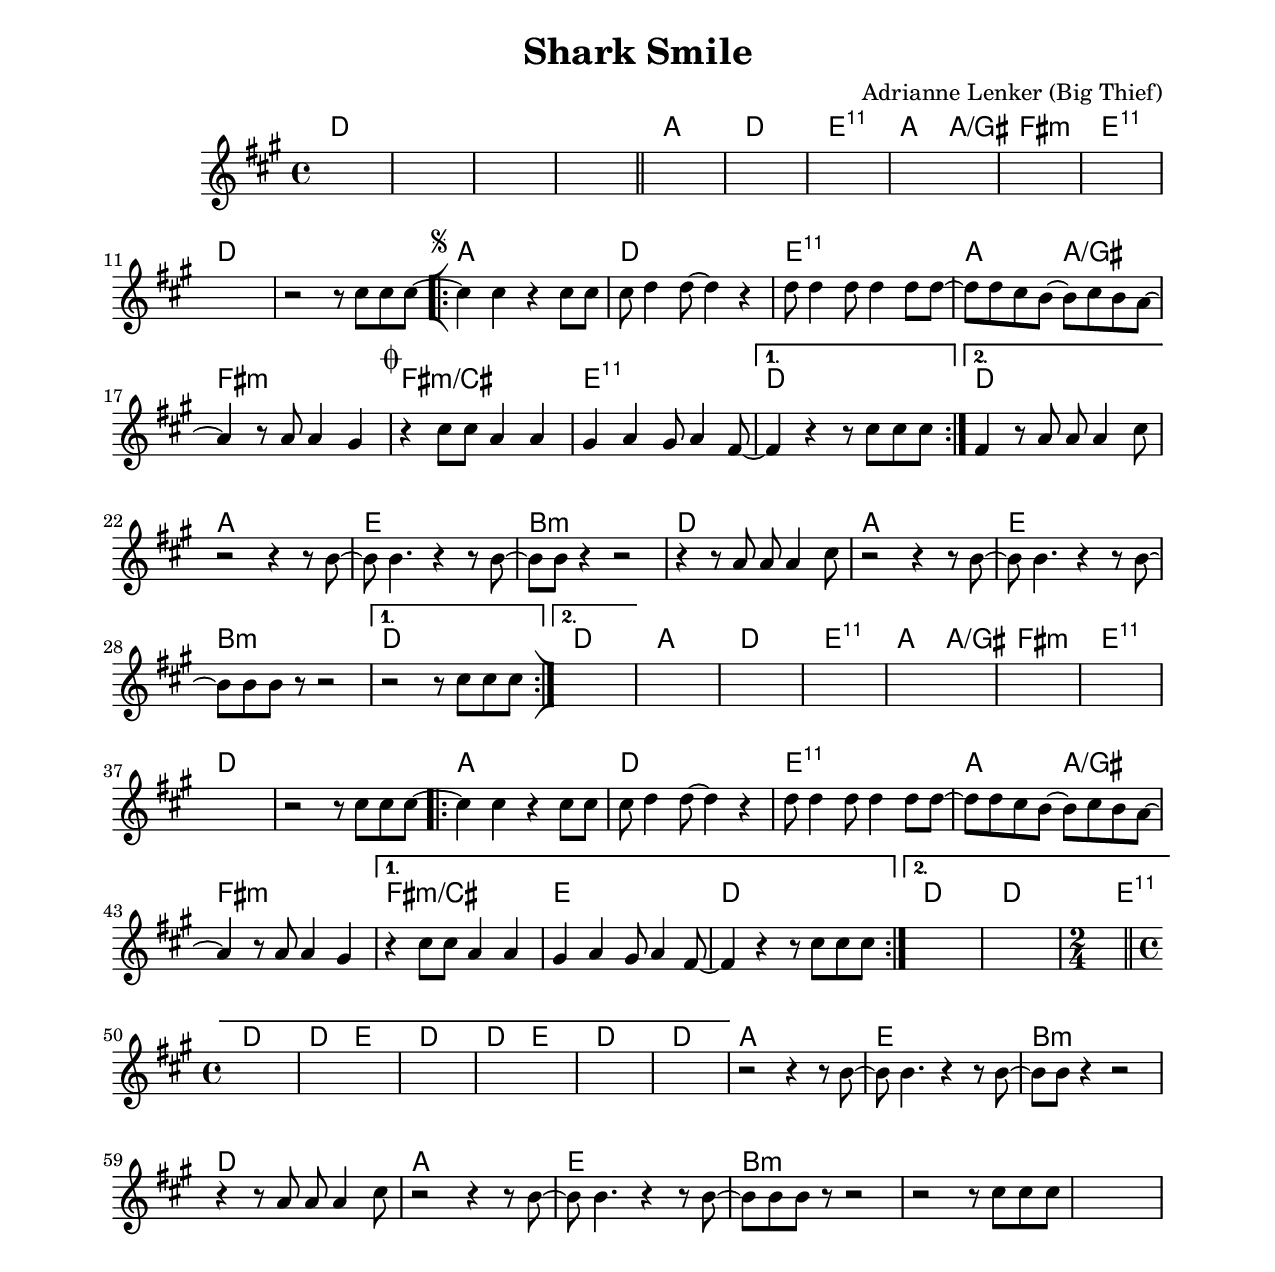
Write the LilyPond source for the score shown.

\version "2.23.11"
\include "../../../settings.ily"
intro = \chordmode {
  d1 | s | s | s |
}

verseA = \chordmode {
  a1 | d | e:11 | a2 a/gs |
}

instrumentalVerseB = \chordmode {
  fs1:m | e:11 | d | s |
}

vocalVerseB = \chordmode {
  fs1:m | fs:m/cs | e:11 |
  \alternative {
    \volta 1 {
      d |
    } \volta 2 {
      d |
    }
  }
}

finalVerseB = \chordmode {
  d | d | \time 2/4 e2:11 |
  \time 4/4 d1 | d2 e | d1 | d2 e |
  d1 | d
}

instrumentalVerse = {
  \verseA
  \instrumentalVerseB
}

vocalVerse = \repeat volta 2 {
  \verseA
  \vocalVerseB
}

finalVerse = \chordmode {
  \repeat volta 2 {
    \verseA
    fs1:m
    \alternative {
      \volta 1 {
        {
          fs:m/cs | e |  d |
        }
      } \volta 2 {
        \finalVerseB
      }
    }
  }
}

chorus = \chordmode {
  a1 | e | b:min | d |
  a1 | e | b:min
}

changes = \chords {
  \intro
  \instrumentalVerse
  \bar "[|:"
  \repeat volta 2 {
    \vocalVerse
    \chorus
    \alternative {
      \volta 1 {
        d |
        \bar ":|]"
      }
      \volta 2 { d | }
    }
  }
  \instrumentalVerse
  \finalVerse
  \chorus
}

versePickup = \relative c'' {
  r2 r8 cs cs cs8~ |
}

verseMelody = {
  \repeat volta 2 {
    cs4 cs r cs8 cs |
    cs d4 d8~ d4 r |
    d8 d4 d8 d4 d8 d~ |
    d8 d cs b8~ b cs b a~ |

    a4 r8 a a4 gs |
    \codaMark \default
    r4 cs8 cs a4 a |
    gs a gs8 a4 fs8~ |
    \alternative {
      \volta 1 {
        fs4 r r8 cs' cs cs8~ |
      }
      \volta 2 {
        fs,4 r8 a a a4 cs8 |
      }
    }
  }
}

chorusMelody = {
  r2 r4 r8 b~ |
  b b4. r4 r8 b~ |
  b b r4 r2 |
  r4 r8 a a a4 cs8 |

  r2 r4 r8 b~ |
  b b4. r4 r8 b~ |
  b b b r r2 |
  \alternative {
    \volta 1 {
      r2 r8 cs cs cs
    } \volta 2 {
      s1 |
    }
  }
}


melody = \relative c'' {
  s1*4 |
  \bar "||"
  s1*7 |

  \versePickup
  \repeat volta 2 {
    \segnoMark \default
    \verseMelody
    \chorusMelody
  }

  s1*7 |

  \versePickup
  \repeat volta 2 {
    cs4 cs r cs8 cs |
    cs d4 d8~ d4 r |
    d8 d4 d8 d4 d8 d~ |
    d8 d cs b8~ b cs b a~ |

    a4 r8 a a4 gs |
    \alternative {
      \volta 1 {
        r4 cs8 cs a4 a |
        gs a gs8 a4 fs8~ |
        fs4 r r8 cs' cs cs8~ |
      }
      \volta 2 {
        s1*2 |
      }
    }
  }
  \time 2/4 s2 |
  \bar "||"

  \time 4/4 s1 * 6 |
  \chorusMelody
}


\header {
  title = "Shark Smile"
  composer = "Adrianne Lenker (Big Thief)"
}

\score {
  <<
    \changes
    {
      \key a \major
      \melody
    }
  >>
}
